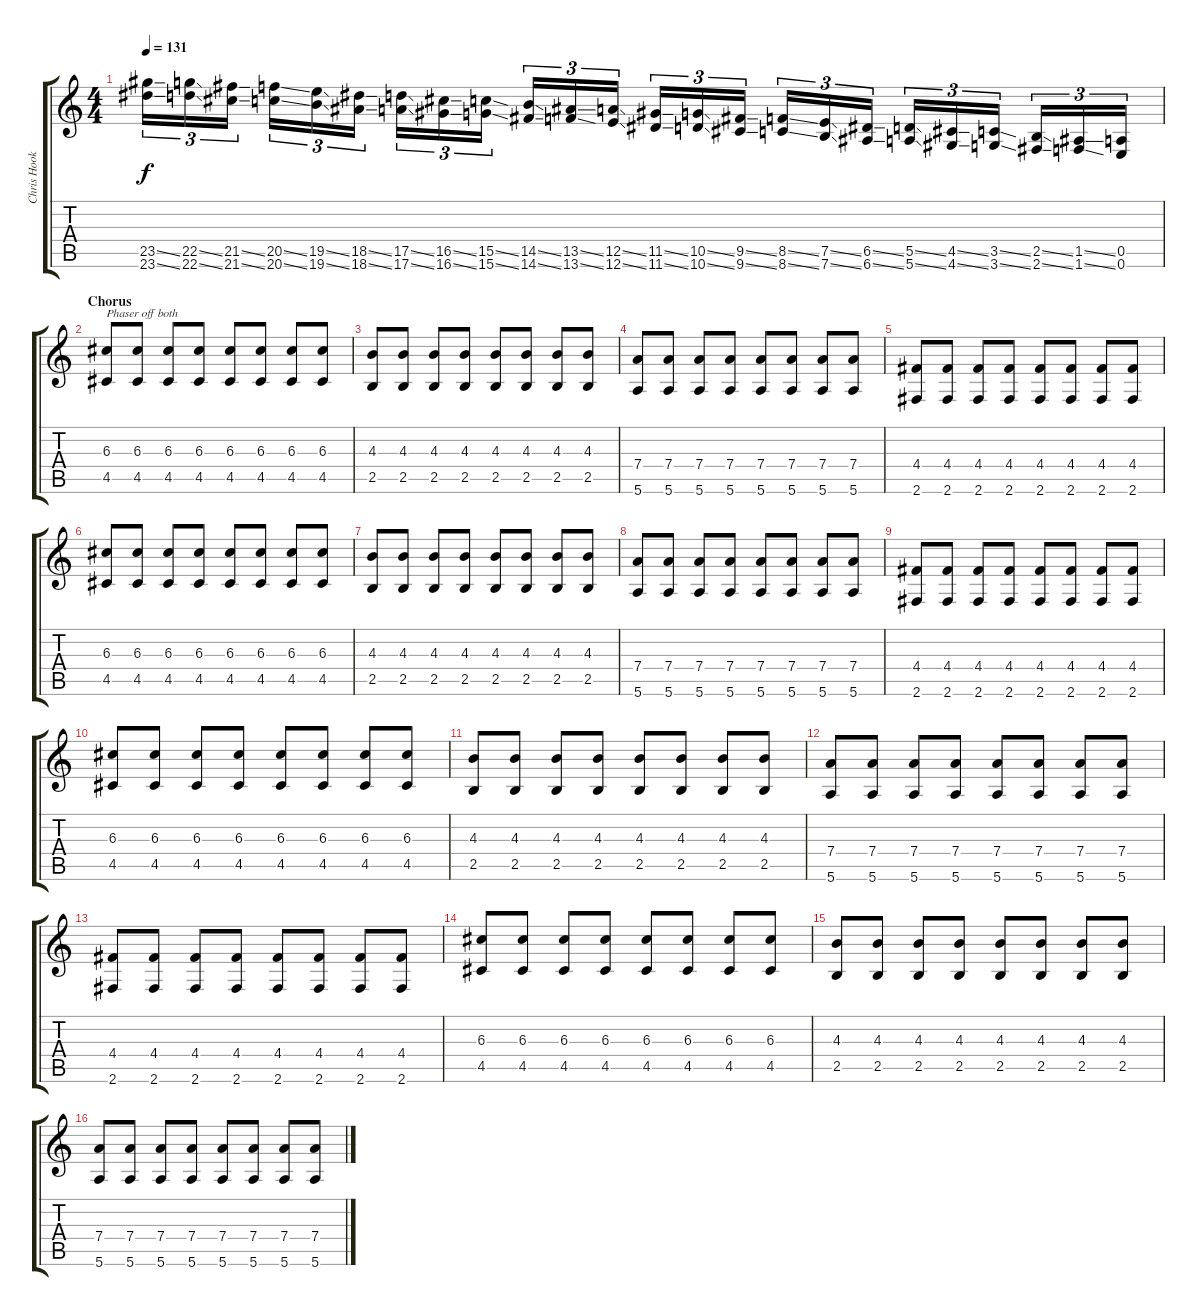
\track ("Chris Hook" "Chris Hook") {instrument distortionguitar}
\staff {score tabs}
\tuning (E4 B3 G3 D3 A2 E2) {hide}
\ts (4 4)
\tempo 131
\clef g2
\ks c
(23.5{ss} 23.6{ss}).16{tu (3 2) dy f volume 15 instrument guitarharmonics} (22.5{ss} 22.6{ss}).16{tu (3 2)} (21.5{ss} 21.6{ss}).16{tu (3 2)} (20.5{ss} 20.6{ss}).16{tu (3 2)} (19.5{ss} 19.6{ss}).16{tu (3 2)} (18.5{ss} 18.6{ss}).16{tu (3 2)} (17.5{ss} 17.6{ss}).16{tu (3 2)} (16.5{ss} 16.6{ss}).16{tu (3 2)} (15.5{ss} 15.6{ss}).16{tu (3 2)} (14.5{ss} 14.6{ss}).16{tu (3 2)} (13.5{ss} 13.6{ss}).16{tu (3 2)} (12.5{ss} 12.6{ss}).16{tu (3 2)} (11.5{ss} 11.6{ss}).16{tu (3 2)} (10.5{ss} 10.6{ss}).16{tu (3 2)} (9.5{ss} 9.6{ss}).16{tu (3 2)} (8.5{ss} 8.6{ss}).16{tu (3 2)} (7.5{ss} 7.6{ss}).16{tu (3 2)} (6.5{ss} 6.6{ss}).16{tu (3 2)} (5.5{ss} 5.6{ss}).16{tu (3 2)} (4.5{ss} 4.6{ss}).16{tu (3 2)} (3.5{ss} 3.6{ss}).16{tu (3 2)} (2.5{ss} 2.6{ss}).16{tu (3 2)} (1.5{ss} 1.6{ss}).16{tu (3 2)} (0.5 0.6).16{tu (3 2)} |
\section ("" "Chorus")
(6.3 4.5).8{txt "Phaser off both" volume 11 instrument distortionguitar} (6.3 4.5).8 (6.3 4.5).8 (6.3 4.5).8 (6.3 4.5).8 (6.3 4.5).8 (6.3 4.5).8 (6.3 4.5).8 |
(4.3 2.5).8 (4.3 2.5).8 (4.3 2.5).8 (4.3 2.5).8 (4.3 2.5).8 (4.3 2.5).8 (4.3 2.5).8 (4.3 2.5).8 |
(7.4 5.6).8 (7.4 5.6).8 (7.4 5.6).8 (7.4 5.6).8 (7.4 5.6).8 (7.4 5.6).8 (7.4 5.6).8 (7.4 5.6).8 |
(4.4 2.6).8 (4.4 2.6).8 (4.4 2.6).8 (4.4 2.6).8 (4.4 2.6).8 (4.4 2.6).8 (4.4 2.6).8 (4.4 2.6).8 |
(6.3 4.5).8 (6.3 4.5).8 (6.3 4.5).8 (6.3 4.5).8 (6.3 4.5).8 (6.3 4.5).8 (6.3 4.5).8 (6.3 4.5).8 |
(4.3 2.5).8 (4.3 2.5).8 (4.3 2.5).8 (4.3 2.5).8 (4.3 2.5).8 (4.3 2.5).8 (4.3 2.5).8 (4.3 2.5).8 |
(7.4 5.6).8 (7.4 5.6).8 (7.4 5.6).8 (7.4 5.6).8 (7.4 5.6).8 (7.4 5.6).8 (7.4 5.6).8 (7.4 5.6).8 |
(4.4 2.6).8 (4.4 2.6).8 (4.4 2.6).8 (4.4 2.6).8 (4.4 2.6).8 (4.4 2.6).8 (4.4 2.6).8 (4.4 2.6).8 |
(6.3 4.5).8 (6.3 4.5).8 (6.3 4.5).8 (6.3 4.5).8 (6.3 4.5).8 (6.3 4.5).8 (6.3 4.5).8 (6.3 4.5).8 |
(4.3 2.5).8 (4.3 2.5).8 (4.3 2.5).8 (4.3 2.5).8 (4.3 2.5).8 (4.3 2.5).8 (4.3 2.5).8 (4.3 2.5).8 |
(7.4 5.6).8 (7.4 5.6).8 (7.4 5.6).8 (7.4 5.6).8 (7.4 5.6).8 (7.4 5.6).8 (7.4 5.6).8 (7.4 5.6).8 |
(4.4 2.6).8 (4.4 2.6).8 (4.4 2.6).8 (4.4 2.6).8 (4.4 2.6).8 (4.4 2.6).8 (4.4 2.6).8 (4.4 2.6).8 |
(6.3 4.5).8 (6.3 4.5).8 (6.3 4.5).8 (6.3 4.5).8 (6.3 4.5).8 (6.3 4.5).8 (6.3 4.5).8 (6.3 4.5).8 |
(4.3 2.5).8 (4.3 2.5).8 (4.3 2.5).8 (4.3 2.5).8 (4.3 2.5).8 (4.3 2.5).8 (4.3 2.5).8 (4.3 2.5).8 |
(7.4 5.6).8 (7.4 5.6).8 (7.4 5.6).8 (7.4 5.6).8 (7.4 5.6).8 (7.4 5.6).8 (7.4 5.6).8 (7.4 5.6).8
